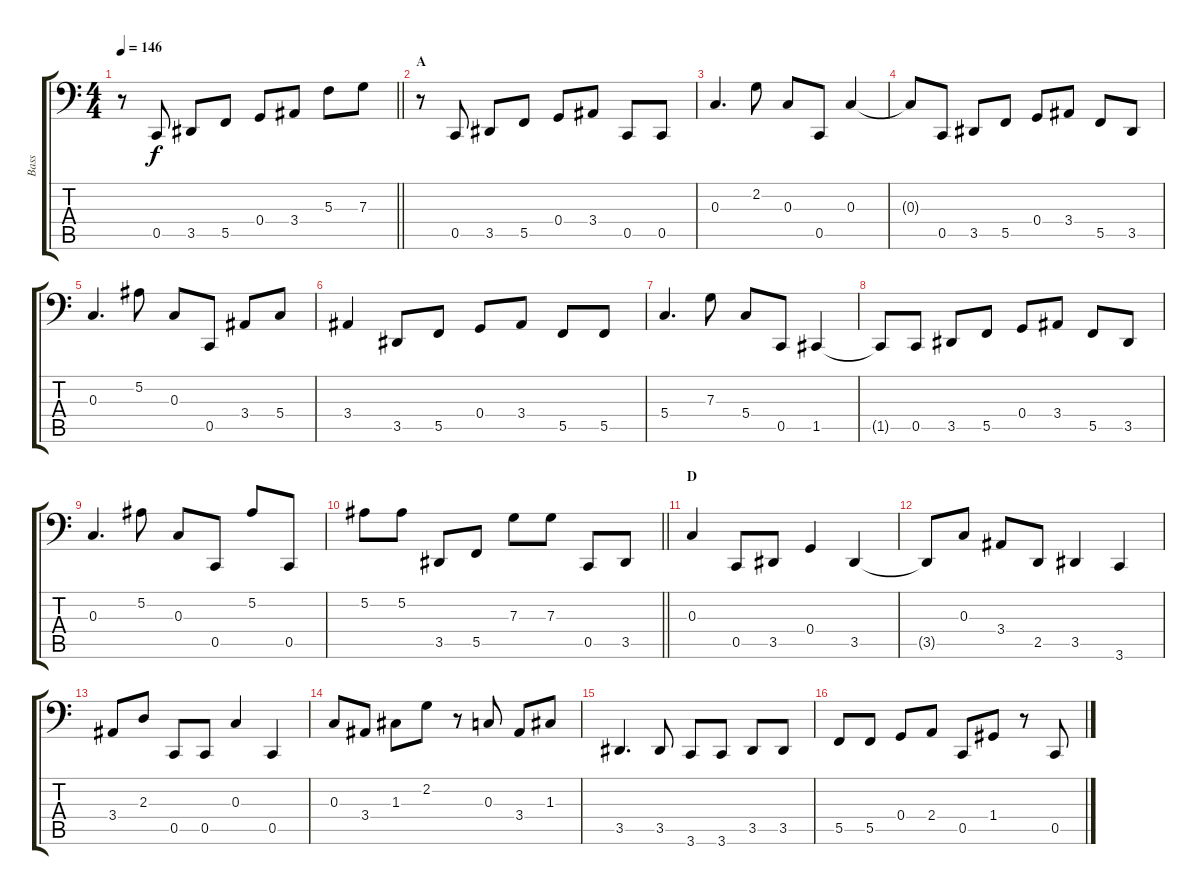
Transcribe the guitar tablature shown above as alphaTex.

\track ("Bass" "Bass") {instrument electricbasspick}
\staff {score tabs}
\tuning (Bb2 F2 C2 G1 C1 A0) {hide}
\ts (4 4)
\tempo 146
\clef f4
\barLineRight lightlight
\ks c
r.8{dy f} 0.5.8 3.5.8 5.5.8 0.4.8 3.4.8 5.3.8 7.3.8 |
\section ("" "A")
r.8 0.5.8 3.5.8 5.5.8 0.4.8 3.4.8 0.5.8 0.5.8 |
0.3.4{d} 2.2.8 0.3.8 0.5.8 0.3.4 |
0.3{t}.8 0.5.8 3.5.8 5.5.8 0.4.8 3.4.8 5.5.8 3.5.8 |
0.3.4{d} 5.2.8 0.3.8 0.5.8 3.4.8 5.4.8 |
3.4.4 3.5.8 5.5.8 0.4.8 3.4.8 5.5.8 5.5.8 |
5.4.4{d} 7.3.8 5.4.8 0.5.8 1.5.4 |
1.5{t}.8 0.5.8 3.5.8 5.5.8 0.4.8 3.4.8 5.5.8 3.5.8 |
0.3.4{d} 5.2.8 0.3.8 0.5.8 5.2.8 0.5.8 |
\barLineRight lightlight
5.2.8 5.2.8 3.5.8 5.5.8 7.3.8 7.3.8 0.5.8 3.5.8 |
\section ("" "D")
0.3.4 0.5.8 3.5.8 0.4.4 3.5.4 |
3.5{t}.8 0.3.8 3.4.8 2.5.8 3.5.4 3.6.4 |
3.4.8 2.3.8 0.5.8 0.5.8 0.3.4 0.5.4 |
0.3.8 3.4.8 1.3.8 2.2.8 r.8 0.3.8 3.4.8 1.3.8 |
3.5.4{d} 3.5.8 3.6.8 3.6.8 3.5.8 3.5.8 |
5.5.8 5.5.8 0.4.8 2.4.8 0.5.8 1.4.8 r.8 0.5.8
